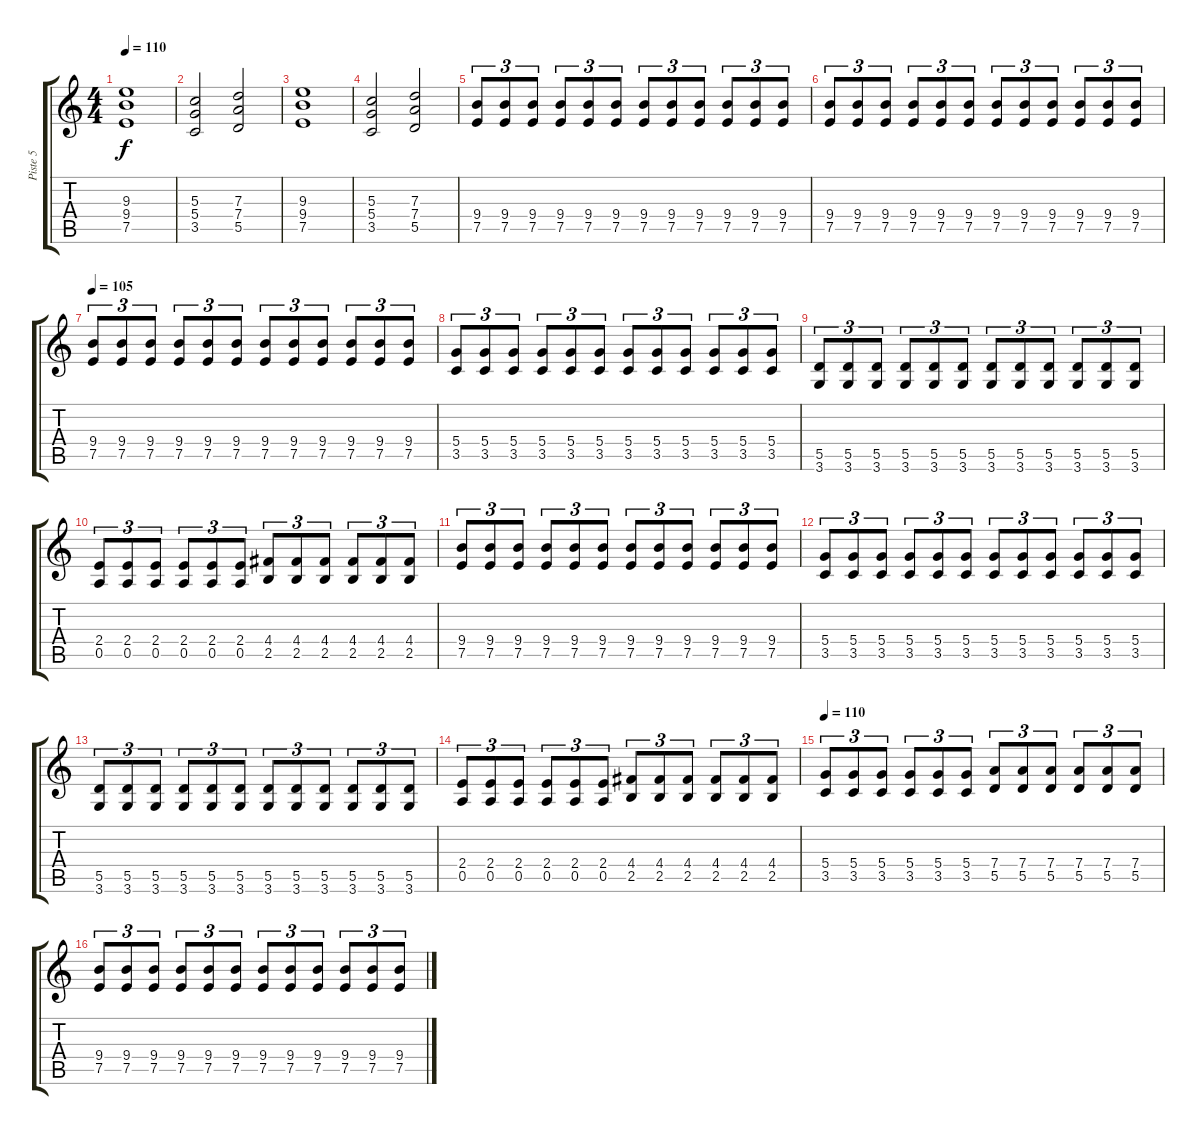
\track ("Piste 5" "Piste 5") {instrument electricguitarmuted}
\staff {score tabs}
\tuning (E4 B3 G3 D3 A2 E2) {hide}
\ts (4 4)
\tempo 110
\clef g2
\ks c
(9.3 9.4 7.5).1{dy f} |
(5.3 5.4 3.5).2 (7.3 7.4 5.5).2 |
(9.3 9.4 7.5).1 |
(5.3 5.4 3.5).2 (7.3 7.4 5.5).2 |
(9.4 7.5).8{tu (3 2) instrument electricguitarmuted} (9.4 7.5).8{tu (3 2)} (9.4 7.5).8{tu (3 2)} (9.4 7.5).8{tu (3 2)} (9.4 7.5).8{tu (3 2)} (9.4 7.5).8{tu (3 2)} (9.4 7.5).8{tu (3 2)} (9.4 7.5).8{tu (3 2)} (9.4 7.5).8{tu (3 2)} (9.4 7.5).8{tu (3 2)} (9.4 7.5).8{tu (3 2)} (9.4 7.5).8{tu (3 2)} |
(9.4 7.5).8{tu (3 2)} (9.4 7.5).8{tu (3 2)} (9.4 7.5).8{tu (3 2)} (9.4 7.5).8{tu (3 2)} (9.4 7.5).8{tu (3 2)} (9.4 7.5).8{tu (3 2)} (9.4 7.5).8{tu (3 2)} (9.4 7.5).8{tu (3 2)} (9.4 7.5).8{tu (3 2)} (9.4 7.5).8{tu (3 2)} (9.4 7.5).8{tu (3 2)} (9.4 7.5).8{tu (3 2)} |
\tempo 105
(9.4 7.5).8{tu (3 2)} (9.4 7.5).8{tu (3 2)} (9.4 7.5).8{tu (3 2)} (9.4 7.5).8{tu (3 2)} (9.4 7.5).8{tu (3 2)} (9.4 7.5).8{tu (3 2)} (9.4 7.5).8{tu (3 2)} (9.4 7.5).8{tu (3 2)} (9.4 7.5).8{tu (3 2)} (9.4 7.5).8{tu (3 2)} (9.4 7.5).8{tu (3 2)} (9.4 7.5).8{tu (3 2)} |
(5.4 3.5).8{tu (3 2)} (5.4 3.5).8{tu (3 2)} (5.4 3.5).8{tu (3 2)} (5.4 3.5).8{tu (3 2)} (5.4 3.5).8{tu (3 2)} (5.4 3.5).8{tu (3 2)} (5.4 3.5).8{tu (3 2)} (5.4 3.5).8{tu (3 2)} (5.4 3.5).8{tu (3 2)} (5.4 3.5).8{tu (3 2)} (5.4 3.5).8{tu (3 2)} (5.4 3.5).8{tu (3 2)} |
(5.5 3.6).8{tu (3 2)} (5.5 3.6).8{tu (3 2)} (5.5 3.6).8{tu (3 2)} (5.5 3.6).8{tu (3 2)} (5.5 3.6).8{tu (3 2)} (5.5 3.6).8{tu (3 2)} (5.5 3.6).8{tu (3 2)} (5.5 3.6).8{tu (3 2)} (5.5 3.6).8{tu (3 2)} (5.5 3.6).8{tu (3 2)} (5.5 3.6).8{tu (3 2)} (5.5 3.6).8{tu (3 2)} |
(2.4 0.5).8{tu (3 2)} (2.4 0.5).8{tu (3 2)} (2.4 0.5).8{tu (3 2)} (2.4 0.5).8{tu (3 2)} (2.4 0.5).8{tu (3 2)} (2.4 0.5).8{tu (3 2)} (4.4 2.5).8{tu (3 2)} (4.4 2.5).8{tu (3 2)} (4.4 2.5).8{tu (3 2)} (4.4 2.5).8{tu (3 2)} (4.4 2.5).8{tu (3 2)} (4.4 2.5).8{tu (3 2)} |
(9.4 7.5).8{tu (3 2)} (9.4 7.5).8{tu (3 2)} (9.4 7.5).8{tu (3 2)} (9.4 7.5).8{tu (3 2)} (9.4 7.5).8{tu (3 2)} (9.4 7.5).8{tu (3 2)} (9.4 7.5).8{tu (3 2)} (9.4 7.5).8{tu (3 2)} (9.4 7.5).8{tu (3 2)} (9.4 7.5).8{tu (3 2)} (9.4 7.5).8{tu (3 2)} (9.4 7.5).8{tu (3 2)} |
(5.4 3.5).8{tu (3 2)} (5.4 3.5).8{tu (3 2)} (5.4 3.5).8{tu (3 2)} (5.4 3.5).8{tu (3 2)} (5.4 3.5).8{tu (3 2)} (5.4 3.5).8{tu (3 2)} (5.4 3.5).8{tu (3 2)} (5.4 3.5).8{tu (3 2)} (5.4 3.5).8{tu (3 2)} (5.4 3.5).8{tu (3 2)} (5.4 3.5).8{tu (3 2)} (5.4 3.5).8{tu (3 2)} |
(5.5 3.6).8{tu (3 2)} (5.5 3.6).8{tu (3 2)} (5.5 3.6).8{tu (3 2)} (5.5 3.6).8{tu (3 2)} (5.5 3.6).8{tu (3 2)} (5.5 3.6).8{tu (3 2)} (5.5 3.6).8{tu (3 2)} (5.5 3.6).8{tu (3 2)} (5.5 3.6).8{tu (3 2)} (5.5 3.6).8{tu (3 2)} (5.5 3.6).8{tu (3 2)} (5.5 3.6).8{tu (3 2)} |
(2.4 0.5).8{tu (3 2)} (2.4 0.5).8{tu (3 2)} (2.4 0.5).8{tu (3 2)} (2.4 0.5).8{tu (3 2)} (2.4 0.5).8{tu (3 2)} (2.4 0.5).8{tu (3 2)} (4.4 2.5).8{tu (3 2)} (4.4 2.5).8{tu (3 2)} (4.4 2.5).8{tu (3 2)} (4.4 2.5).8{tu (3 2)} (4.4 2.5).8{tu (3 2)} (4.4 2.5).8{tu (3 2)} |
\tempo 110
(5.4 3.5).8{tu (3 2)} (5.4 3.5).8{tu (3 2)} (5.4 3.5).8{tu (3 2)} (5.4 3.5).8{tu (3 2)} (5.4 3.5).8{tu (3 2)} (5.4 3.5).8{tu (3 2)} (7.4 5.5).8{tu (3 2)} (7.4 5.5).8{tu (3 2)} (7.4 5.5).8{tu (3 2)} (7.4 5.5).8{tu (3 2)} (7.4 5.5).8{tu (3 2)} (7.4 5.5).8{tu (3 2)} |
(9.4 7.5).8{tu (3 2)} (9.4 7.5).8{tu (3 2)} (9.4 7.5).8{tu (3 2)} (9.4 7.5).8{tu (3 2)} (9.4 7.5).8{tu (3 2)} (9.4 7.5).8{tu (3 2)} (9.4 7.5).8{tu (3 2)} (9.4 7.5).8{tu (3 2)} (9.4 7.5).8{tu (3 2)} (9.4 7.5).8{tu (3 2)} (9.4 7.5).8{tu (3 2)} (9.4 7.5).8{tu (3 2)}
